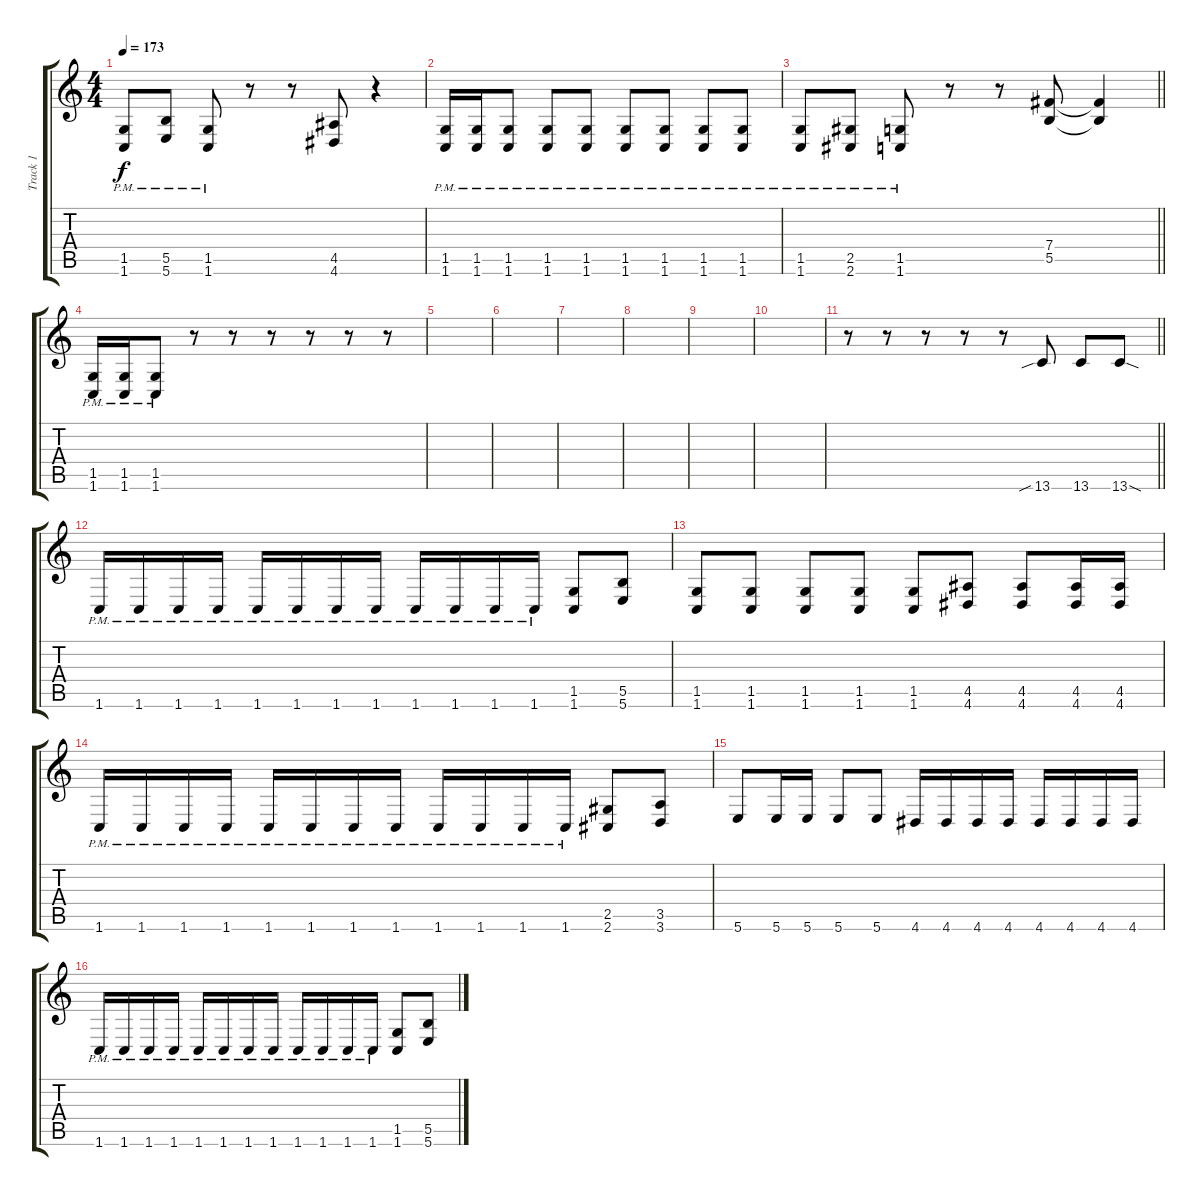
\track ("Track 1" "Track 1") {instrument distortionguitar}
\staff {score tabs}
\tuning (Db4 Ab3 E3 B2 Gb2 B1) {hide}
\ts (4 4)
\tempo 173
\clef g2
\ks c
(1.5{pm} 1.6{pm}).8{dy f} (5.5{pm} 5.6{pm}).8 (1.5{pm} 1.6{pm}).8 r.8 r.8 (4.5 4.6).8 r.4 |
(1.5{pm} 1.6{pm}).16 (1.5{pm} 1.6{pm}).16 (1.5{pm} 1.6{pm}).8 (1.5{pm} 1.6{pm}).8 (1.5{pm} 1.6{pm}).8 (1.5{pm} 1.6{pm}).8 (1.5{pm} 1.6{pm}).8 (1.5{pm} 1.6{pm}).8 (1.5{pm} 1.6{pm}).8 |
\barLineRight lightlight
(1.5{pm} 1.6{pm}).8 (2.5{pm} 2.6{pm}).8 (1.5{pm} 1.6{pm}).8 r.8 r.8 (7.4 5.5).8 (7.4{t} 5.5{t}).4 |
(1.5{pm} 1.6{pm}).16 (1.5{pm} 1.6{pm}).16 (1.5{pm} 1.6{pm}).8 r.8 r.8 r.8 r.8 r.8 r.8 |
|
|
|
|
|
|
\barLineRight lightlight
r.8 r.8 r.8 r.8 r.8 13.6{sib}.8 13.6.8 13.6{sod}.8 |
1.6{pm}.16 1.6{pm}.16 1.6{pm}.16 1.6{pm}.16 1.6{pm}.16 1.6{pm}.16 1.6{pm}.16 1.6{pm}.16 1.6{pm}.16 1.6{pm}.16 1.6{pm}.16 1.6{pm}.16 (1.5 1.6).8 (5.5 5.6).8 |
(1.5 1.6).8 (1.5 1.6).8 (1.5 1.6).8 (1.5 1.6).8 (1.5 1.6).8 (4.5 4.6).8 (4.5 4.6).8 (4.5 4.6).16 (4.5 4.6).16 |
1.6{pm}.16 1.6{pm}.16 1.6{pm}.16 1.6{pm}.16 1.6{pm}.16 1.6{pm}.16 1.6{pm}.16 1.6{pm}.16 1.6{pm}.16 1.6{pm}.16 1.6{pm}.16 1.6{pm}.16 (2.5 2.6).8 (3.5 3.6).8 |
5.6.8 5.6.16 5.6.16 5.6.8 5.6.8 4.6.16 4.6.16 4.6.16 4.6.16 4.6.16 4.6.16 4.6.16 4.6.16 |
1.6{pm}.16 1.6{pm}.16 1.6{pm}.16 1.6{pm}.16 1.6{pm}.16 1.6{pm}.16 1.6{pm}.16 1.6{pm}.16 1.6{pm}.16 1.6{pm}.16 1.6{pm}.16 1.6{pm}.16 (1.5 1.6).8 (5.5 5.6).8
